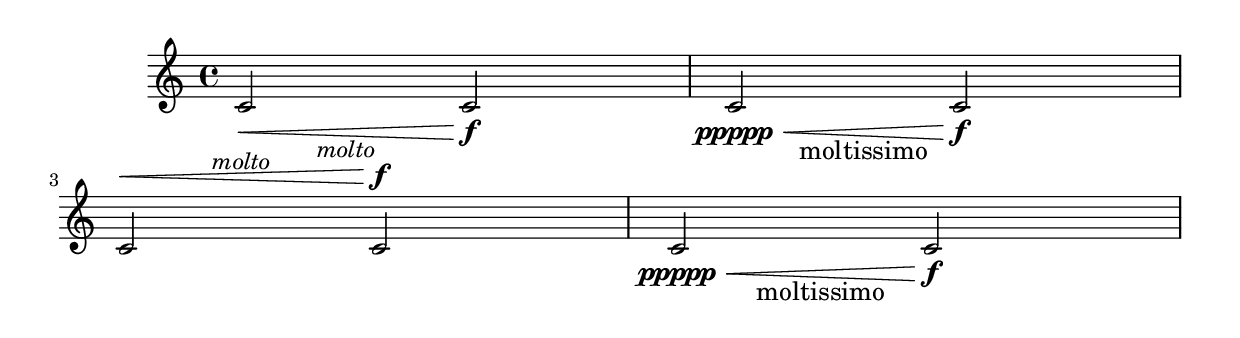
%% DO NOT EDIT this file manually; it is automatically
%% generated from LSR http://lsr.dsi.unimi.it
%% Make any changes in LSR itself, or in Documentation/snippets/new/ ,
%% and then run scripts/auxiliar/makelsr.py
%%
%% This file is in the public domain.
\version "2.17.15"

\header {
  lsrtags = "expressive-marks, really-cool, scheme-language, text"

  texidoc = "
This example provides a function to typeset a hairpin (de)crescendo
with some additional text below it, such as @qq{molto} or @qq{poco}.
The added text will change the direction according to the direction of
the hairpin. The Hairpin is aligned to DynamicText.

The example also illustrates how to modify the way an object is
normally printed, using some Scheme code.

"
  doctitle = "Center text below hairpin dynamics"
} % begin verbatim

hairpinWithCenteredText =
#(define-music-function (parser location text) (markup?)
#{
  \once \override Voice.Hairpin.after-line-breaking =
    #(lambda (grob)
      (let* ((stencil (ly:hairpin::print grob))
             (par-y (ly:grob-parent grob Y))
             (dir (ly:grob-property par-y 'direction))
             (new-stencil (ly:stencil-aligned-to
               (ly:stencil-combine-at-edge
                 (ly:stencil-aligned-to stencil X CENTER)
                 Y dir
                 (ly:stencil-aligned-to (grob-interpret-markup grob text) X CENTER))
               X LEFT))
             (staff-space (ly:output-def-lookup (ly:grob-layout grob) 'staff-space))
             (staff-line-thickness
               (ly:output-def-lookup (ly:grob-layout grob) 'line-thickness))
             (grob-name (lambda (x) (assq-ref (ly:grob-property x 'meta) 'name)))
             (par-x (ly:grob-parent grob X))
             (dyn-text (eq? (grob-name par-x) 'DynamicText ))
             (dyn-text-stencil-x-length
               (if dyn-text
                 (interval-length
                   (ly:stencil-extent (ly:grob-property par-x 'stencil) X))
                 0))
             (x-shift
               (if dyn-text
                 (-
                   (+ staff-space dyn-text-stencil-x-length)
                   (* 0.5 staff-line-thickness)) 0)))

      (ly:grob-set-property! grob 'Y-offset 0)
      (ly:grob-set-property! grob 'stencil
         (ly:stencil-translate-axis
          new-stencil
          x-shift X))))
#})

hairpinMolto =
\hairpinWithCenteredText \markup { \italic molto }

hairpinMore =
\hairpinWithCenteredText \markup { \larger moltissimo }

\layout { ragged-right = ##f }

\relative c' {
  \hairpinMolto
  c2\< c\f
  \hairpinMore
  c2\ppppp\< c\f
  \break
  \hairpinMolto
  c2^\< c\f
  \hairpinMore
  c2\ppppp\< c\f
}
